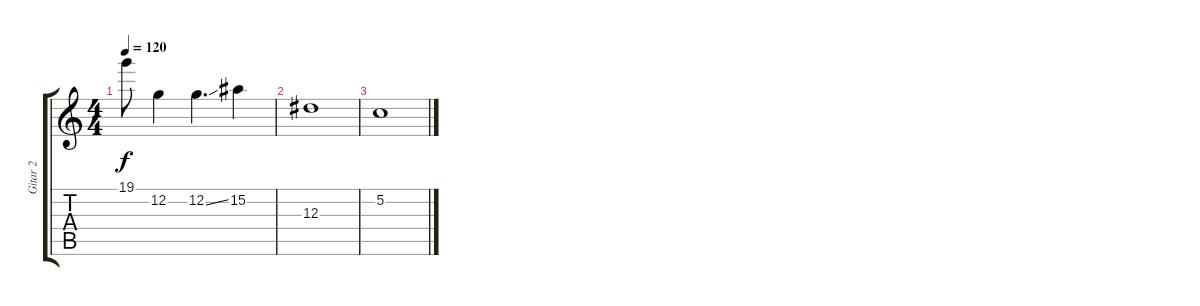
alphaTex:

\track ("Gitar 2" "Gitar 2") {instrument distortionguitar}
\staff {score tabs}
\tuning (C4 G3 Eb3 Bb2 F2 C2) {hide}
\ts (4 4)
\tempo 120
\clef g2
\ks c
19.1.8{dy f} 12.2.4 12.2{ss}.4{d} 15.2.4 |
12.3.1 |
5.2.1
